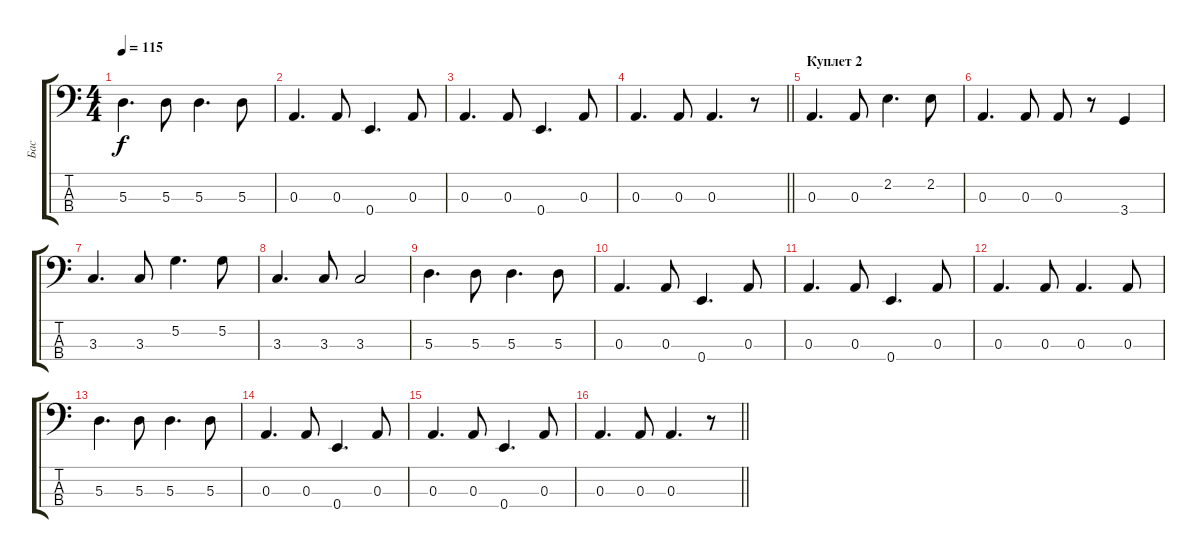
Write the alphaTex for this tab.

\track ("Бас" "Бас") {instrument electricbasspick}
\staff {score tabs}
\tuning (G2 D2 A1 E1) {hide}
\ts (4 4)
\tempo 115
\clef f4
\ks c
5.3.4{d dy f} 5.3.8 5.3.4{d} 5.3.8 |
0.3.4{d} 0.3.8 0.4.4{d} 0.3.8 |
0.3.4{d} 0.3.8 0.4.4{d} 0.3.8 |
\barLineRight lightlight
0.3.4{d} 0.3.8 0.3.4{d} r.8 |
\section ("" "Куплет 2")
0.3.4{d} 0.3.8 2.2.4{d} 2.2.8 |
0.3.4{d} 0.3.8 0.3.8 r.8 3.4.4 |
3.3.4{d} 3.3.8 5.2.4{d} 5.2.8 |
3.3.4{d} 3.3.8 3.3.2 |
5.3.4{d} 5.3.8 5.3.4{d} 5.3.8 |
0.3.4{d} 0.3.8 0.4.4{d} 0.3.8 |
0.3.4{d} 0.3.8 0.4.4{d} 0.3.8 |
0.3.4{d} 0.3.8 0.3.4{d} 0.3.8 |
5.3.4{d} 5.3.8 5.3.4{d} 5.3.8 |
0.3.4{d} 0.3.8 0.4.4{d} 0.3.8 |
0.3.4{d} 0.3.8 0.4.4{d} 0.3.8 |
\barLineRight lightlight
0.3.4{d} 0.3.8 0.3.4{d} r.8
